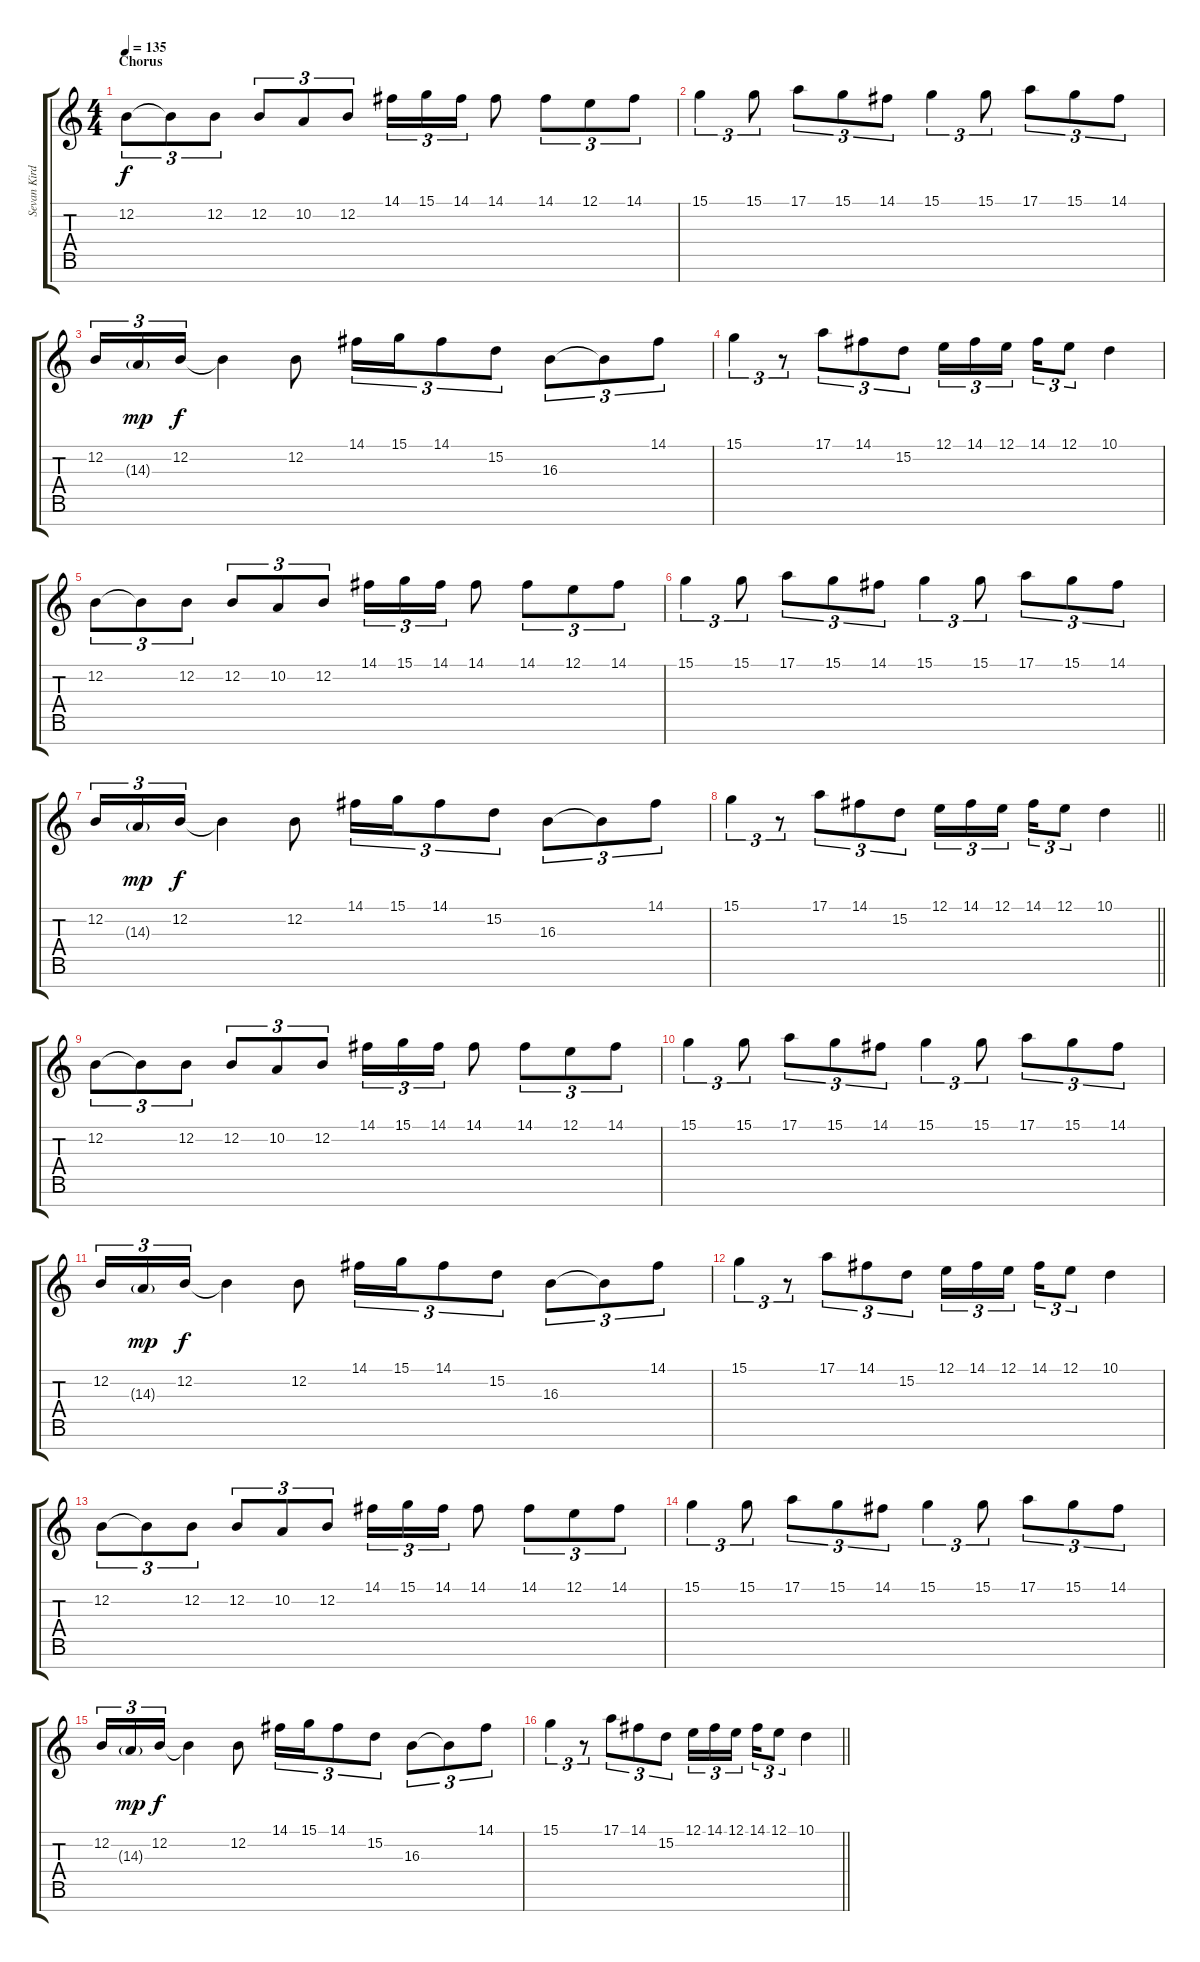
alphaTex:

\track ("Sevan Kirder" "Sevan Kird") {instrument flute}
\staff {score tabs}
\tuning (E4 B3 G3 D3 A2 E2 B1) {hide}
\ts (4 4)
\section ("" "Chorus")
\tempo 135
\clef g2
\ks c
12.2.8{tu (3 2) dy f} 12.2{t}.8{tu (3 2)} 12.2.8{tu (3 2)} 12.2.8{tu (3 2)} 10.2.8{tu (3 2)} 12.2.8{tu (3 2)} 14.1.16{tu (3 2)} 15.1.16{tu (3 2)} 14.1.16{tu (3 2)} 14.1.8 14.1.8{tu (3 2)} 12.1.8{tu (3 2)} 14.1.8{tu (3 2)} |
15.1.4{tu (3 2)} 15.1.8{tu (3 2)} 17.1.8{tu (3 2)} 15.1.8{tu (3 2)} 14.1.8{tu (3 2)} 15.1.4{tu (3 2)} 15.1.8{tu (3 2)} 17.1.8{tu (3 2)} 15.1.8{tu (3 2)} 14.1.8{tu (3 2)} |
12.2.16{tu (3 2)} 14.3{g}.16{tu (3 2) dy mp} 12.2.16{tu (3 2) dy f} 12.2{t}.4 12.2.8 14.1.16{tu (3 2)} 15.1.16{tu (3 2)} 14.1.8{tu (3 2)} 15.2.8{tu (3 2)} 16.3.8{tu (3 2)} 16.3{t}.8{tu (3 2)} 14.1.8{tu (3 2)} |
15.1.4{tu (3 2)} r.8{tu (3 2)} 17.1.8{tu (3 2)} 14.1.8{tu (3 2)} 15.2.8{tu (3 2)} 12.1.16{tu (3 2)} 14.1.16{tu (3 2)} 12.1.16{tu (3 2) beam splitsecondary} 14.1.16{tu (3 2)} 12.1.8{tu (3 2)} 10.1.4 |
12.2.8{tu (3 2)} 12.2{t}.8{tu (3 2)} 12.2.8{tu (3 2)} 12.2.8{tu (3 2)} 10.2.8{tu (3 2)} 12.2.8{tu (3 2)} 14.1.16{tu (3 2)} 15.1.16{tu (3 2)} 14.1.16{tu (3 2)} 14.1.8 14.1.8{tu (3 2)} 12.1.8{tu (3 2)} 14.1.8{tu (3 2)} |
15.1.4{tu (3 2)} 15.1.8{tu (3 2)} 17.1.8{tu (3 2)} 15.1.8{tu (3 2)} 14.1.8{tu (3 2)} 15.1.4{tu (3 2)} 15.1.8{tu (3 2)} 17.1.8{tu (3 2)} 15.1.8{tu (3 2)} 14.1.8{tu (3 2)} |
12.2.16{tu (3 2)} 14.3{g}.16{tu (3 2) dy mp} 12.2.16{tu (3 2) dy f} 12.2{t}.4 12.2.8 14.1.16{tu (3 2)} 15.1.16{tu (3 2)} 14.1.8{tu (3 2)} 15.2.8{tu (3 2)} 16.3.8{tu (3 2)} 16.3{t}.8{tu (3 2)} 14.1.8{tu (3 2)} |
\barLineRight lightlight
15.1.4{tu (3 2)} r.8{tu (3 2)} 17.1.8{tu (3 2)} 14.1.8{tu (3 2)} 15.2.8{tu (3 2)} 12.1.16{tu (3 2)} 14.1.16{tu (3 2)} 12.1.16{tu (3 2) beam splitsecondary} 14.1.16{tu (3 2)} 12.1.8{tu (3 2)} 10.1.4 |
12.2.8{tu (3 2)} 12.2{t}.8{tu (3 2)} 12.2.8{tu (3 2)} 12.2.8{tu (3 2)} 10.2.8{tu (3 2)} 12.2.8{tu (3 2)} 14.1.16{tu (3 2)} 15.1.16{tu (3 2)} 14.1.16{tu (3 2)} 14.1.8 14.1.8{tu (3 2)} 12.1.8{tu (3 2)} 14.1.8{tu (3 2)} |
15.1.4{tu (3 2)} 15.1.8{tu (3 2)} 17.1.8{tu (3 2)} 15.1.8{tu (3 2)} 14.1.8{tu (3 2)} 15.1.4{tu (3 2)} 15.1.8{tu (3 2)} 17.1.8{tu (3 2)} 15.1.8{tu (3 2)} 14.1.8{tu (3 2)} |
12.2.16{tu (3 2)} 14.3{g}.16{tu (3 2) dy mp} 12.2.16{tu (3 2) dy f} 12.2{t}.4 12.2.8 14.1.16{tu (3 2)} 15.1.16{tu (3 2)} 14.1.8{tu (3 2)} 15.2.8{tu (3 2)} 16.3.8{tu (3 2)} 16.3{t}.8{tu (3 2)} 14.1.8{tu (3 2)} |
15.1.4{tu (3 2)} r.8{tu (3 2)} 17.1.8{tu (3 2)} 14.1.8{tu (3 2)} 15.2.8{tu (3 2)} 12.1.16{tu (3 2)} 14.1.16{tu (3 2)} 12.1.16{tu (3 2) beam splitsecondary} 14.1.16{tu (3 2)} 12.1.8{tu (3 2)} 10.1.4 |
12.2.8{tu (3 2)} 12.2{t}.8{tu (3 2)} 12.2.8{tu (3 2)} 12.2.8{tu (3 2)} 10.2.8{tu (3 2)} 12.2.8{tu (3 2)} 14.1.16{tu (3 2)} 15.1.16{tu (3 2)} 14.1.16{tu (3 2)} 14.1.8 14.1.8{tu (3 2)} 12.1.8{tu (3 2)} 14.1.8{tu (3 2)} |
15.1.4{tu (3 2)} 15.1.8{tu (3 2)} 17.1.8{tu (3 2)} 15.1.8{tu (3 2)} 14.1.8{tu (3 2)} 15.1.4{tu (3 2)} 15.1.8{tu (3 2)} 17.1.8{tu (3 2)} 15.1.8{tu (3 2)} 14.1.8{tu (3 2)} |
12.2.16{tu (3 2)} 14.3{g}.16{tu (3 2) dy mp} 12.2.16{tu (3 2) dy f} 12.2{t}.4 12.2.8 14.1.16{tu (3 2)} 15.1.16{tu (3 2)} 14.1.8{tu (3 2)} 15.2.8{tu (3 2)} 16.3.8{tu (3 2)} 16.3{t}.8{tu (3 2)} 14.1.8{tu (3 2)} |
\barLineRight lightlight
15.1.4{tu (3 2)} r.8{tu (3 2)} 17.1.8{tu (3 2)} 14.1.8{tu (3 2)} 15.2.8{tu (3 2)} 12.1.16{tu (3 2)} 14.1.16{tu (3 2)} 12.1.16{tu (3 2) beam splitsecondary} 14.1.16{tu (3 2)} 12.1.8{tu (3 2)} 10.1.4
